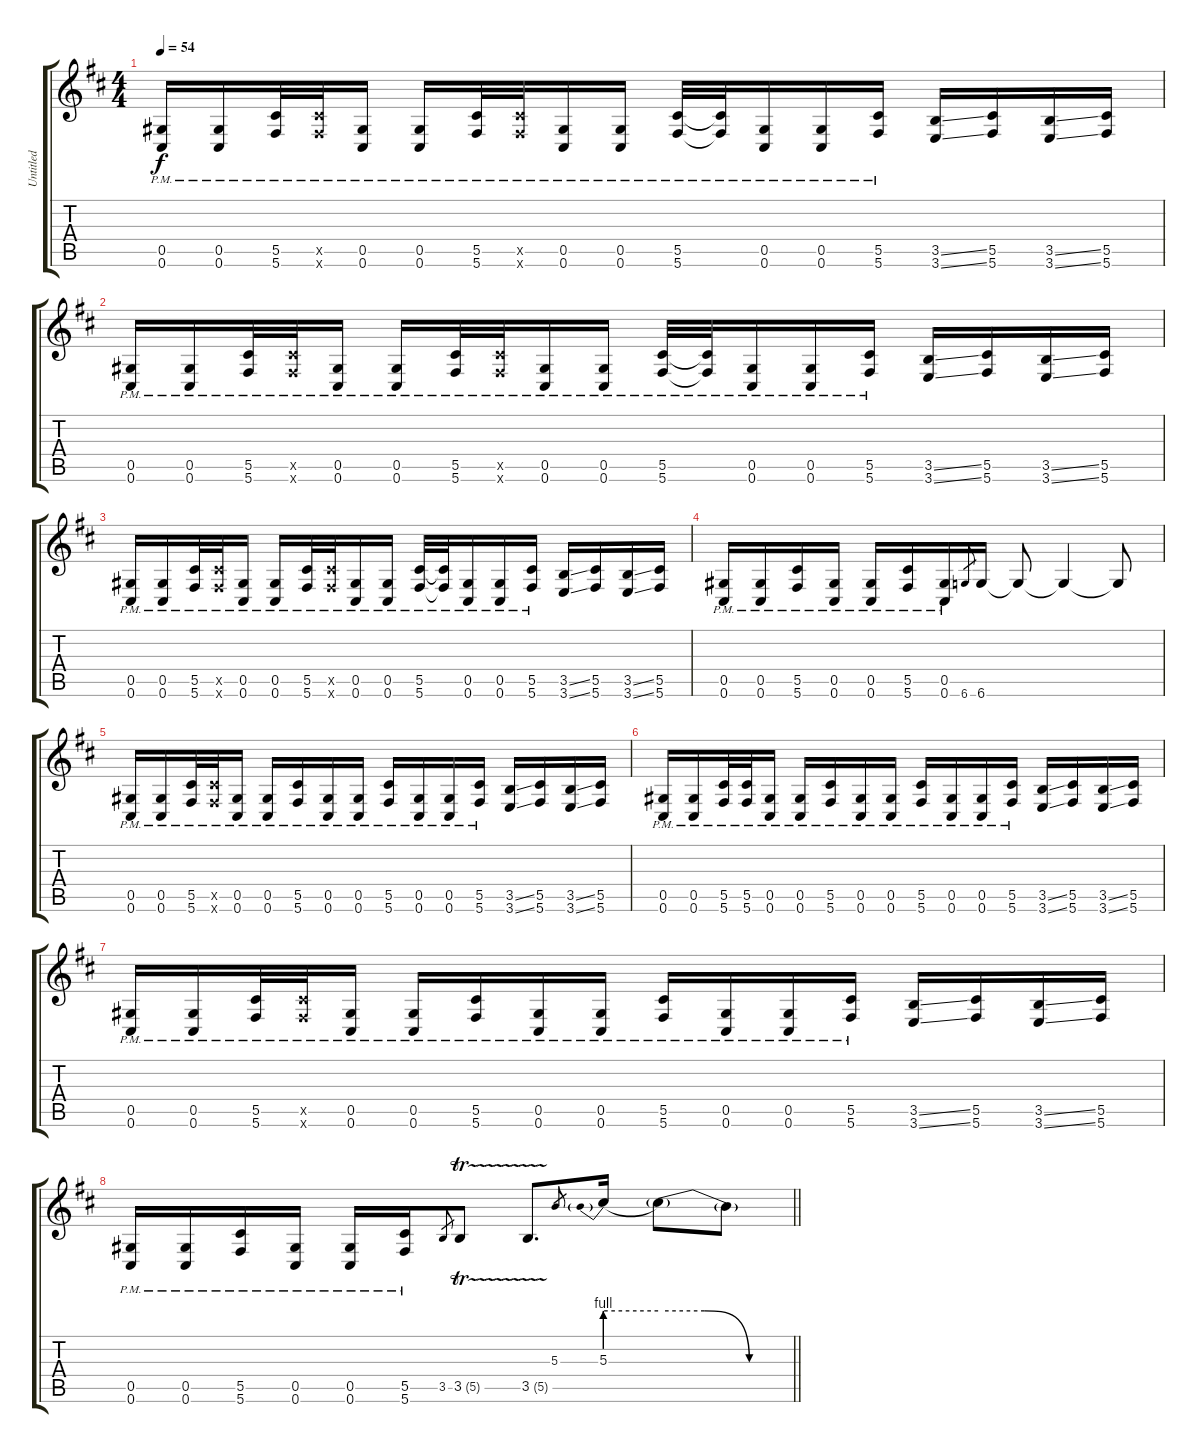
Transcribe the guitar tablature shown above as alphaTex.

\track ("Untitled" "Untitled") {instrument distortionguitar}
\staff {score tabs}
\tuning (Eb4 Bb3 Gb3 Db3 Ab2 Db2) {hide}
\ts (4 4)
\tempo 54
\clef g2
\ks d
(0.5{pm} 0.6{pm}).16{dy f instrument distortionguitar} (0.5{pm} 0.6{pm}).16 (5.5{pm} 5.6{pm}).32 (5.5{pm x} 5.6{pm x}).32 (0.5{pm} 0.6{pm}).16 (0.5{pm} 0.6{pm}).16 (5.5{pm} 5.6{pm}).32 (5.5{pm x} 5.6{pm x}).32 (0.5{pm} 0.6{pm}).16 (0.5{pm} 0.6{pm}).16 (5.5{pm} 5.6{pm}).32 (5.5{pm t} 5.6{pm t}).32 (0.5{pm} 0.6{pm}).16 (0.5{pm} 0.6{pm}).16 (5.5{pm} 5.6{pm}).16 (3.5{ss} 3.6{ss}).16 (5.5 5.6).16 (3.5{ss} 3.6{ss}).16 (5.5 5.6).16 |
(0.5{pm} 0.6{pm}).16 (0.5{pm} 0.6{pm}).16 (5.5{pm} 5.6{pm}).32 (5.5{pm x} 5.6{pm x}).32 (0.5{pm} 0.6{pm}).16 (0.5{pm} 0.6{pm}).16 (5.5{pm} 5.6{pm}).32 (5.5{pm x} 5.6{pm x}).32 (0.5{pm} 0.6{pm}).16 (0.5{pm} 0.6{pm}).16 (5.5{pm} 5.6{pm}).32 (5.5{pm t} 5.6{pm t}).32 (0.5{pm} 0.6{pm}).16 (0.5{pm} 0.6{pm}).16 (5.5{pm} 5.6{pm}).16 (3.5{ss} 3.6{ss}).16 (5.5 5.6).16 (3.5{ss} 3.6{ss}).16 (5.5 5.6).16 |
(0.5{pm} 0.6{pm}).16 (0.5{pm} 0.6{pm}).16 (5.5{pm} 5.6{pm}).32 (5.5{pm x} 5.6{pm x}).32 (0.5{pm} 0.6{pm}).16 (0.5{pm} 0.6{pm}).16 (5.5{pm} 5.6{pm}).32 (5.5{pm x} 5.6{pm x}).32 (0.5{pm} 0.6{pm}).16 (0.5{pm} 0.6{pm}).16 (5.5{pm} 5.6{pm}).32 (5.5{pm t} 5.6{pm t}).32 (0.5{pm} 0.6{pm}).16 (0.5{pm} 0.6{pm}).16 (5.5{pm} 5.6{pm}).16 (3.5{ss} 3.6{ss}).16 (5.5 5.6).16 (3.5{ss} 3.6{ss}).16 (5.5 5.6).16 |
(0.5{pm} 0.6{pm}).16 (0.5{pm} 0.6{pm}).16 (5.5{pm} 5.6{pm}).16 (0.5{pm} 0.6{pm}).16 (0.5{pm} 0.6{pm}).16 (5.5{pm} 5.6{pm}).16 (0.5{pm} 0.6{pm}).16 6.6.8{gr} 6.6.16 6.6{t}.8 6.6{t}.4 6.6{t}.8 |
(0.5{pm} 0.6{pm}).16 (0.5{pm} 0.6{pm}).16 (5.5{pm} 5.6{pm}).32 (5.5{pm x} 5.6{pm x}).32 (0.5{pm} 0.6{pm}).16 (0.5{pm} 0.6{pm}).16 (5.5{pm} 5.6{pm}).16 (0.5{pm} 0.6{pm}).16 (0.5{pm} 0.6{pm}).16 (5.5{pm} 5.6{pm}).16 (0.5{pm} 0.6{pm}).16 (0.5{pm} 0.6{pm}).16 (5.5{pm} 5.6{pm}).16 (3.5{ss} 3.6{ss}).16 (5.5 5.6).16 (3.5{ss} 3.6{ss}).16 (5.5 5.6).16 |
(0.5{pm} 0.6{pm}).16 (0.5{pm} 0.6{pm}).16 (5.5{pm} 5.6{pm}).32 (5.5{pm} 5.6{pm}).32 (0.5{pm} 0.6{pm}).16 (0.5{pm} 0.6{pm}).16 (5.5{pm} 5.6{pm}).16 (0.5{pm} 0.6{pm}).16 (0.5{pm} 0.6{pm}).16 (5.5{pm} 5.6{pm}).16 (0.5{pm} 0.6{pm}).16 (0.5{pm} 0.6{pm}).16 (5.5{pm} 5.6{pm}).16 (3.5{ss} 3.6{ss}).16 (5.5 5.6).16 (3.5{ss} 3.6{ss}).16 (5.5 5.6).16 |
(0.5{pm} 0.6{pm}).16 (0.5{pm} 0.6{pm}).16 (5.5{pm} 5.6{pm}).32 (5.5{pm x} 5.6{pm x}).32 (0.5{pm} 0.6{pm}).16 (0.5{pm} 0.6{pm}).16 (5.5{pm} 5.6{pm}).16 (0.5{pm} 0.6{pm}).16 (0.5{pm} 0.6{pm}).16 (5.5{pm} 5.6{pm}).16 (0.5{pm} 0.6{pm}).16 (0.5{pm} 0.6{pm}).16 (5.5{pm} 5.6{pm}).16 (3.5{ss} 3.6{ss}).16 (5.5 5.6).16 (3.5{ss} 3.6{ss}).16 (5.5 5.6).16 |
\barLineRight lightlight
(0.5{pm} 0.6{pm}).16 (0.5{pm} 0.6{pm}).16 (5.5{pm} 5.6{pm}).16 (0.5{pm} 0.6{pm}).16 (0.5{pm} 0.6{pm}).16 (5.5{pm} 5.6{pm}).16 3.5.8{gr} 3.5{tr (5 32)}.8 3.5{tr (5 32)}.8{d} 5.3.8{gr} 5.3{be (prebend 0 4 60 4)}.16 5.3{be (custom 0 4 20 4 40 0 60 0) t}.8 5.3{t}.8
